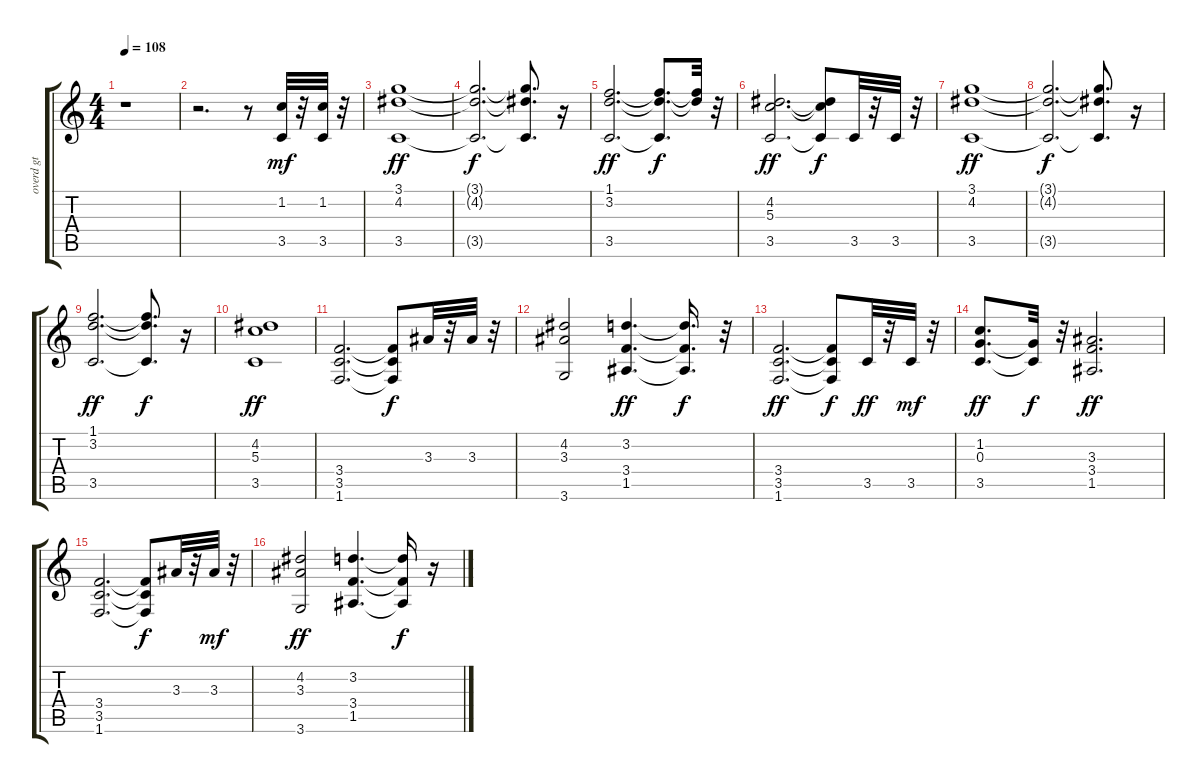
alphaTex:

\track ("overd gt" "overd gt") {instrument overdrivenguitar}
\staff {score tabs}
\tuning (E4 B3 G3 D3 A2 E2) {hide}
\ts (4 4)
\tempo 108
\clef g2
\ks c
r.1{dy f} |
r.2{d} r.8 (1.2 3.5).32{dy mf} r.32 (1.2 3.5).32 r.32 |
(3.1 4.2 3.5).1{dy ff} |
(3.1{t} 4.2{t} 3.5{t}).2{d dy f} (3.1{t} 4.2{t} 3.5{t}).8{d} r.16 |
(1.1 3.2 3.5).2{d dy ff} (1.1{t} 3.2{t} 3.5{t}).8{d dy f} (1.1{t} 3.2{t}).32 r.32 |
(4.2 5.3 3.5).2{d dy ff} (4.2{t} 5.3{t} 3.5{t}).8{dy f} 3.5.32 r.32 3.5.32 r.32 |
(3.1 4.2 3.5).1{dy ff} |
(3.1{t} 4.2{t} 3.5{t}).2{d dy f} (3.1{t} 4.2{t} 3.5{t}).8{d} r.16 |
(1.1 3.2 3.5).2{d dy ff} (1.1{t} 3.2{t} 3.5{t}).8{d dy f} r.16 |
(4.2 5.3 3.5).1{dy ff} |
(3.4 3.5 1.6).2{d} (3.4{t} 3.5{t} 1.6{t}).8{dy f} 3.3.32 r.32 3.3.32 r.32 |
(4.2 3.3 3.6).2 (3.2 3.4 1.5).4{d dy ff} (3.2{t} 3.4{t} 1.5{t}).16{d dy f} r.32 |
(3.4 3.5 1.6).2{d dy ff} (3.4{t} 3.5{t} 1.6{t}).8{dy f} 3.5.32{dy ff} r.32 3.5.32{dy mf} r.32 |
(1.2 0.3 3.5).8{d dy ff} (0.3{t} 3.5{t}).32{dy f} r.32 (3.3 3.4 1.5).2{d dy ff} |
(3.4 3.5 1.6).2{d} (3.4{t} 3.5{t} 1.6{t}).8{dy f} 3.3.32 r.32 3.3.32{dy mf} r.32 |
(4.2 3.3 3.6).2{dy ff} (3.2 3.4 1.5).4{d} (3.2{t} 3.4{t} 1.5{t}).16{dy f} r.16
